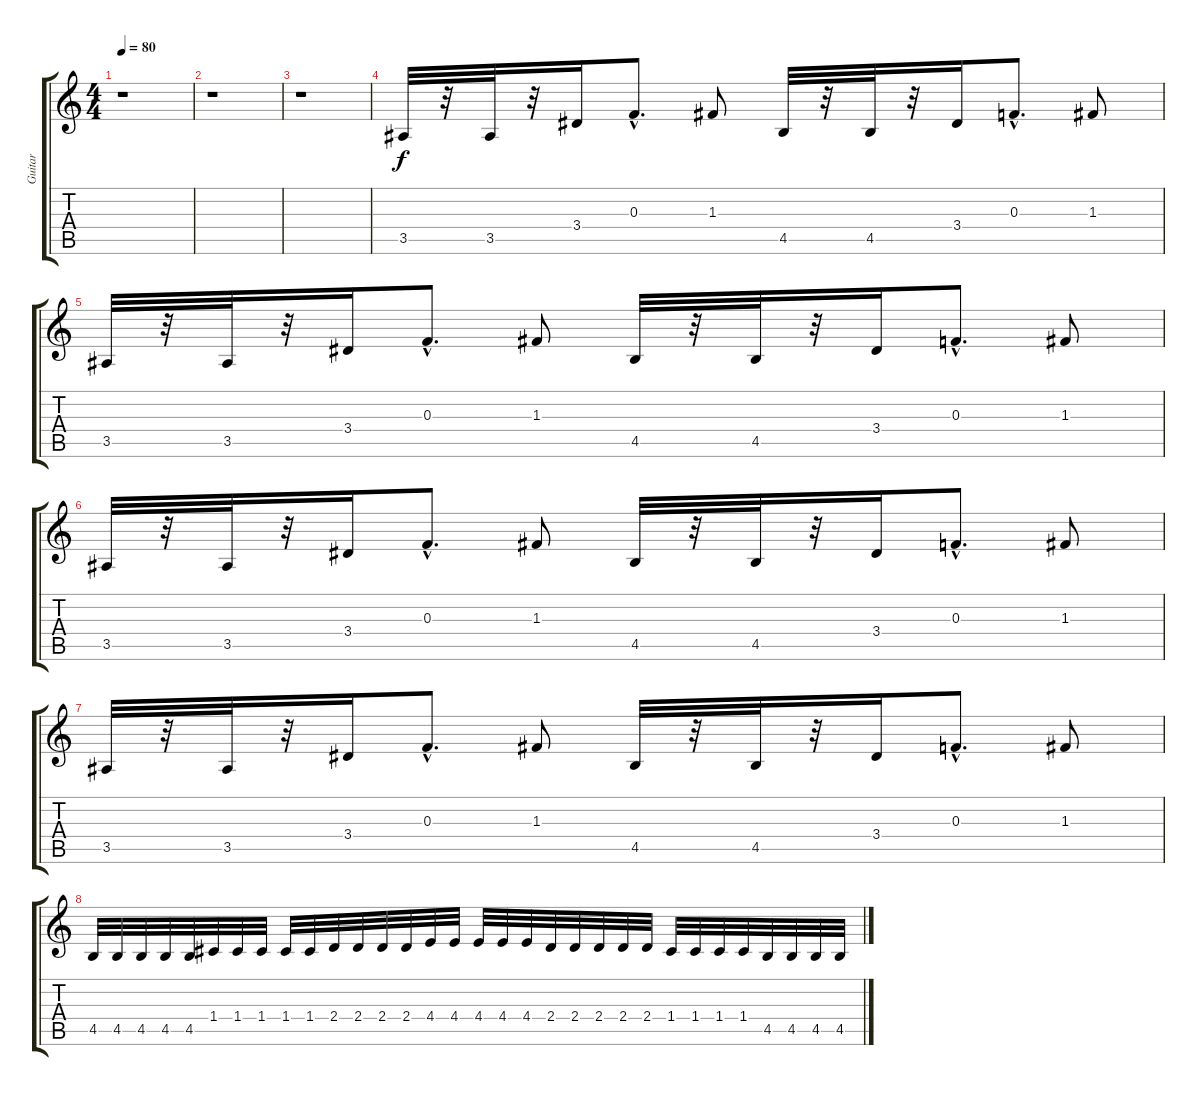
\track ("Guitar" "Guitar") {instrument distortionguitar}
\staff {score tabs}
\tuning (D4 A3 F3 C3 G2 D2) {hide}
\ts (4 4)
\tempo 80
\clef g2
\ks c
r.1{dy f} |
r.1 |
r.1 |
3.5.32 r.32 3.5.32 r.32 3.4.16 0.3{hac}.8{d} 1.3.8 4.5.32 r.32 4.5.32 r.32 3.4.16 0.3{hac}.8{d} 1.3.8 |
3.5.32 r.32 3.5.32 r.32 3.4.16 0.3{hac}.8{d} 1.3.8 4.5.32 r.32 4.5.32 r.32 3.4.16 0.3{hac}.8{d} 1.3.8 |
3.5.32 r.32 3.5.32 r.32 3.4.16 0.3{hac}.8{d} 1.3.8 4.5.32 r.32 4.5.32 r.32 3.4.16 0.3{hac}.8{d} 1.3.8 |
3.5.32 r.32 3.5.32 r.32 3.4.16 0.3{hac}.8{d} 1.3.8 4.5.32 r.32 4.5.32 r.32 3.4.16 0.3{hac}.8{d} 1.3.8 |
4.5.32 4.5.32 4.5.32 4.5.32 4.5.32 1.4.32 1.4.32 1.4.32 1.4.32 1.4.32 2.4.32 2.4.32 2.4.32 2.4.32 4.4.32 4.4.32 4.4.32 4.4.32 4.4.32 2.4.32 2.4.32 2.4.32 2.4.32 2.4.32 1.4.32 1.4.32 1.4.32 1.4.32 4.5.32 4.5.32 4.5.32 4.5.32
